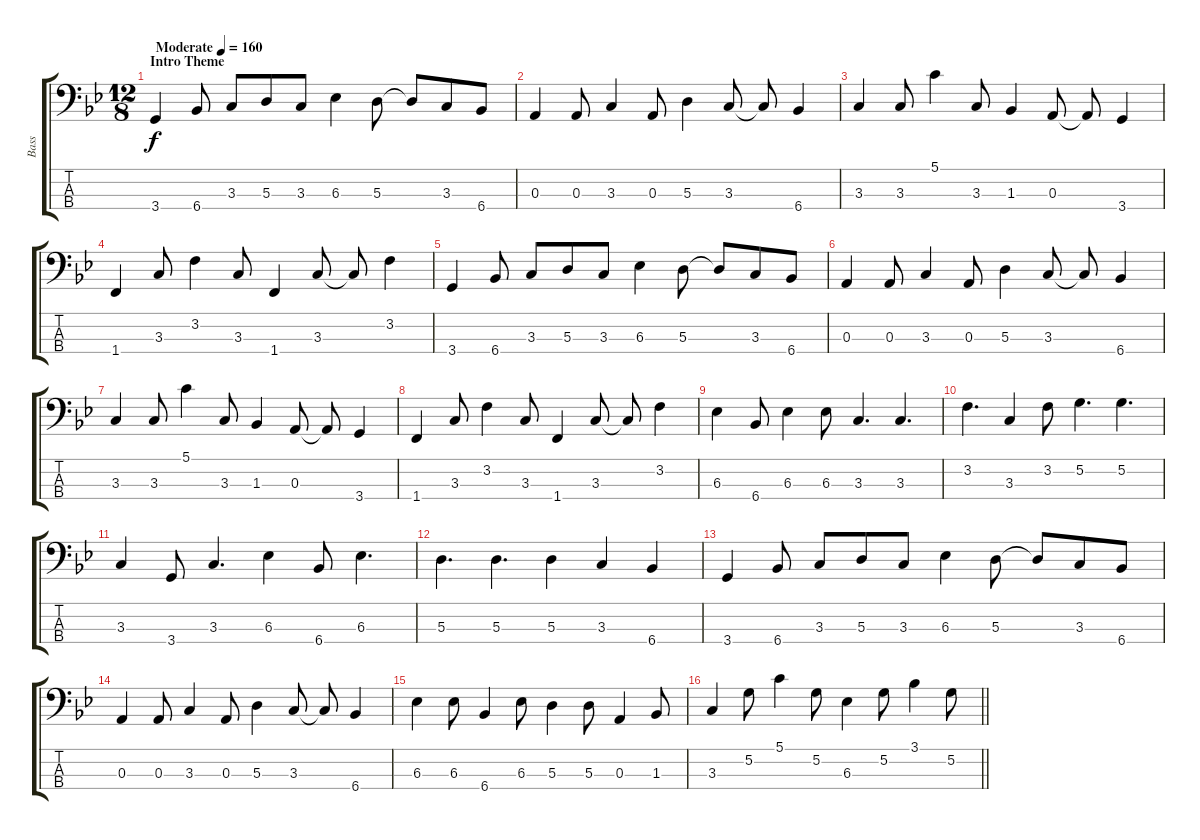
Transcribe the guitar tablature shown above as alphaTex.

\track ("Bass" "Bass") {instrument electricbassfinger}
\staff {score tabs}
\tuning (G2 D2 A1 E1) {hide}
\ts (12 8)
\section ("" "Intro Theme")
\tempo (160 "Moderate")
\clef f4
\ks bb
3.4.4{dy f instrument electricbassfinger} 6.4.8 3.3.8 5.3.8 3.3.8 6.3.4 5.3.8 5.3{t}.8 3.3.8 6.4.8 |
0.3.4 0.3.8 3.3.4 0.3.8 5.3.4 3.3.8 3.3{t}.8 6.4.4 |
3.3.4 3.3.8 5.1.4 3.3.8 1.3.4 0.3.8 0.3{t}.8 3.4.4 |
1.4.4 3.3.8 3.2.4 3.3.8 1.4.4 3.3.8 3.3{t}.8 3.2.4 |
3.4.4 6.4.8 3.3.8 5.3.8 3.3.8 6.3.4 5.3.8 5.3{t}.8 3.3.8 6.4.8 |
0.3.4 0.3.8 3.3.4 0.3.8 5.3.4 3.3.8 3.3{t}.8 6.4.4 |
3.3.4 3.3.8 5.1.4 3.3.8 1.3.4 0.3.8 0.3{t}.8 3.4.4 |
1.4.4 3.3.8 3.2.4 3.3.8 1.4.4 3.3.8 3.3{t}.8 3.2.4 |
6.3.4 6.4.8 6.3.4 6.3.8 3.3.4{d} 3.3.4{d} |
3.2.4{d} 3.3.4 3.2.8 5.2.4{d} 5.2.4{d} |
3.3.4 3.4.8 3.3.4{d} 6.3.4 6.4.8 6.3.4{d} |
5.3.4{d} 5.3.4{d} 5.3.4 3.3.4 6.4.4 |
3.4.4 6.4.8 3.3.8 5.3.8 3.3.8 6.3.4 5.3.8 5.3{t}.8 3.3.8 6.4.8 |
0.3.4 0.3.8 3.3.4 0.3.8 5.3.4 3.3.8 3.3{t}.8 6.4.4 |
6.3.4 6.3.8 6.4.4 6.3.8 5.3.4 5.3.8 0.3.4 1.3.8 |
\barLineRight lightlight
3.3.4 5.2.8 5.1.4 5.2.8 6.3.4 5.2.8 3.1.4 5.2.8
